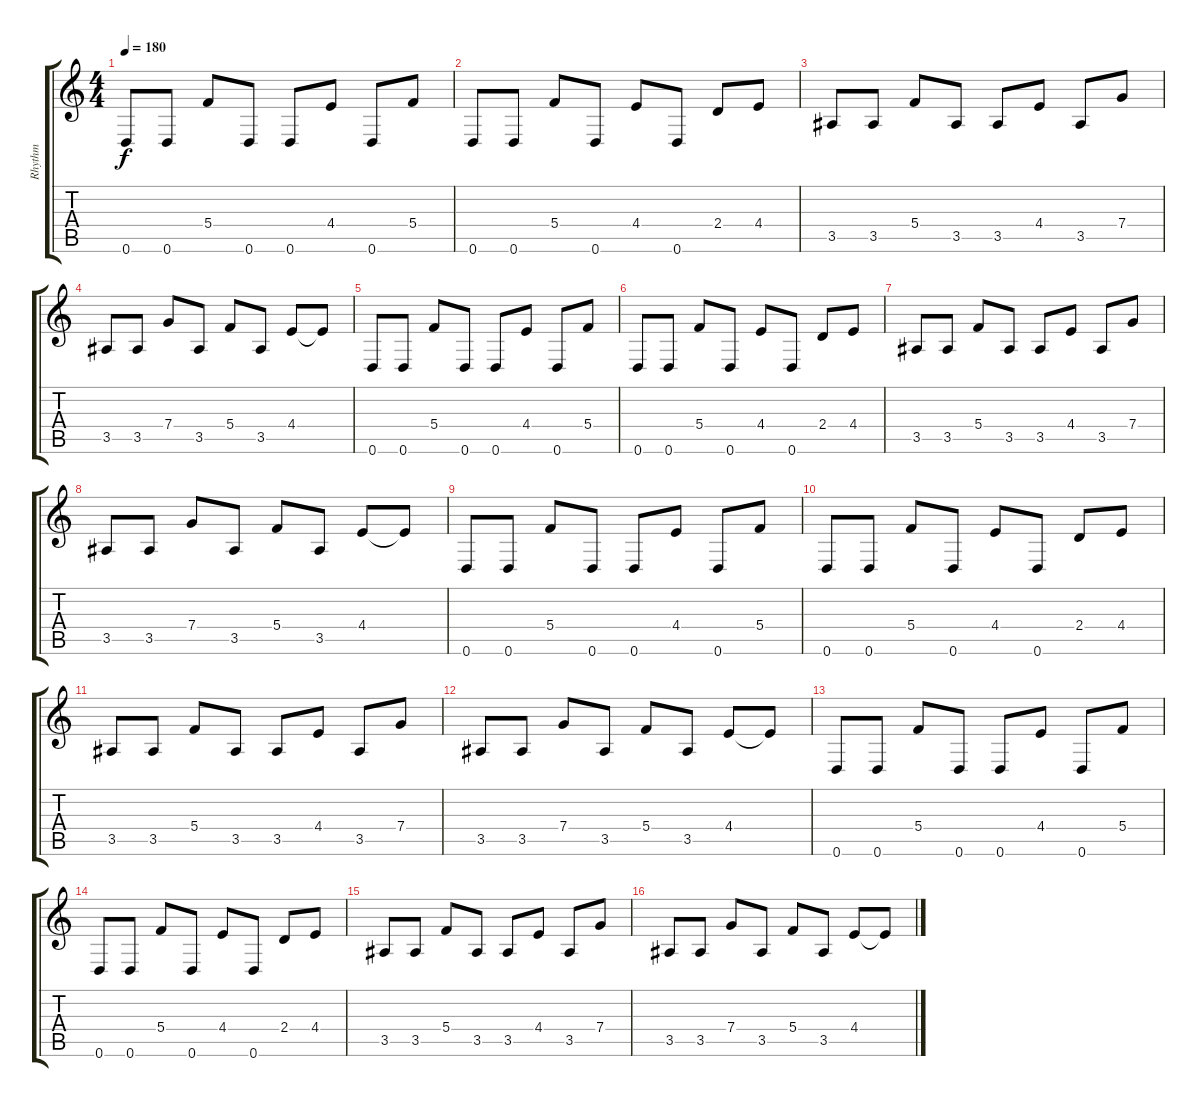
\track ("Rhythm" "Rhythm") {instrument distortionguitar}
\staff {score tabs}
\tuning (D4 A3 F3 C3 G2 D2) {hide}
\ts (4 4)
\tempo 180
\clef g2
\ks c
0.6.8{dy f} 0.6.8 5.4.8 0.6.8 0.6.8 4.4.8 0.6.8 5.4.8 |
0.6.8 0.6.8 5.4.8 0.6.8 4.4.8 0.6.8 2.4.8 4.4.8 |
3.5.8 3.5.8 5.4.8 3.5.8 3.5.8 4.4.8 3.5.8 7.4.8 |
3.5.8 3.5.8 7.4.8 3.5.8 5.4.8 3.5.8 4.4.8 4.4{t}.8 |
0.6.8 0.6.8 5.4.8 0.6.8 0.6.8 4.4.8 0.6.8 5.4.8 |
0.6.8 0.6.8 5.4.8 0.6.8 4.4.8 0.6.8 2.4.8 4.4.8 |
3.5.8 3.5.8 5.4.8 3.5.8 3.5.8 4.4.8 3.5.8 7.4.8 |
3.5.8 3.5.8 7.4.8 3.5.8 5.4.8 3.5.8 4.4.8 4.4{t}.8 |
0.6.8 0.6.8 5.4.8 0.6.8 0.6.8 4.4.8 0.6.8 5.4.8 |
0.6.8 0.6.8 5.4.8 0.6.8 4.4.8 0.6.8 2.4.8 4.4.8 |
3.5.8 3.5.8 5.4.8 3.5.8 3.5.8 4.4.8 3.5.8 7.4.8 |
3.5.8 3.5.8 7.4.8 3.5.8 5.4.8 3.5.8 4.4.8 4.4{t}.8 |
0.6.8 0.6.8 5.4.8 0.6.8 0.6.8 4.4.8 0.6.8 5.4.8 |
0.6.8 0.6.8 5.4.8 0.6.8 4.4.8 0.6.8 2.4.8 4.4.8 |
3.5.8 3.5.8 5.4.8 3.5.8 3.5.8 4.4.8 3.5.8 7.4.8 |
3.5.8 3.5.8 7.4.8 3.5.8 5.4.8 3.5.8 4.4.8 4.4{t}.8
